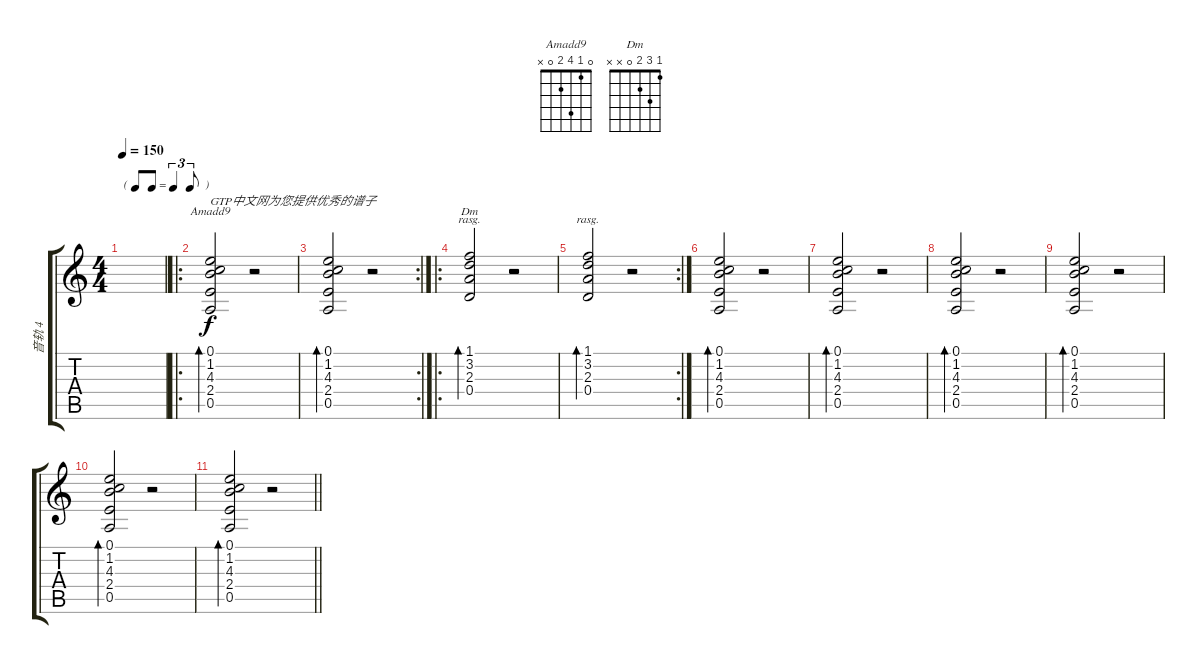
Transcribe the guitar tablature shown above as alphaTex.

\track ("音轨 4" "音轨 4") {instrument acousticguitarnylon}
\staff {score tabs}
\tuning (E4 B3 G3 D3 A2 E2) {hide}
\chord ("Amadd9" 0 1 4 2 0 x)
\chord ("Dm" 1 3 2 0 x x)
\ts (4 4)
\tf triplet8th
\tempo 150
\clef g2
\ks c
|
\ro
(0.1 1.2 4.3 2.4 0.5).2{bd 480 ch "Amadd9" txt "GTP中文网为您提供优秀的谱子"} r.2 |
\rc 2
(0.1 1.2 4.3 2.4 0.5).2{bd 480} r.2 |
\ro
(1.1 3.2 2.3 0.4).2{bd 480 ch "Dm" rasg ii} r.2 |
\rc 2
(1.1 3.2 2.3 0.4).2{bd 480 rasg ii} r.2 |
(0.1 1.2 4.3 2.4 0.5).2{bd 480} r.2 |
(0.1 1.2 4.3 2.4 0.5).2{bd 480} r.2 |
(0.1 1.2 4.3 2.4 0.5).2{bd 480} r.2 |
(0.1 1.2 4.3 2.4 0.5).2{bd 480} r.2 |
(0.1 1.2 4.3 2.4 0.5).2{bd 480} r.2 |
\barLineRight lightlight
(0.1 1.2 4.3 2.4 0.5).2{bd 480} r.2
